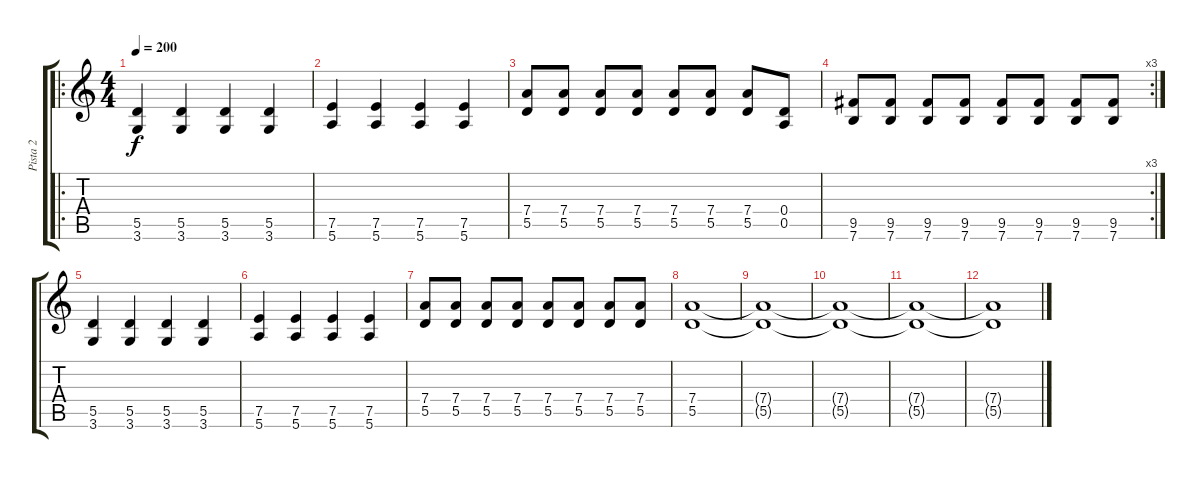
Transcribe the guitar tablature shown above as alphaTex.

\track ("Pista 2" "Pista 2") {instrument distortionguitar}
\staff {score tabs}
\tuning (E4 B3 G3 D3 A2 E2) {hide}
\ro
\ts (4 4)
\tempo 200
\clef g2
\ks c
(5.5 3.6).4{dy f volume 16 instrument distortionguitar} (5.5 3.6).4 (5.5 3.6).4 (5.5 3.6).4 |
(7.5 5.6).4 (7.5 5.6).4 (7.5 5.6).4 (7.5 5.6).4 |
(7.4 5.5).8 (7.4 5.5).8 (7.4 5.5).8 (7.4 5.5).8 (7.4 5.5).8 (7.4 5.5).8 (7.4 5.5).8 (0.4 0.5).8 |
\rc 3
(9.5 7.6).8 (9.5 7.6).8 (9.5 7.6).8 (9.5 7.6).8 (9.5 7.6).8 (9.5 7.6).8 (9.5 7.6).8 (9.5 7.6).8 |
(5.5 3.6).4 (5.5 3.6).4 (5.5 3.6).4 (5.5 3.6).4 |
(7.5 5.6).4 (7.5 5.6).4 (7.5 5.6).4 (7.5 5.6).4 |
(7.4 5.5).8 (7.4 5.5).8 (7.4 5.5).8 (7.4 5.5).8 (7.4 5.5).8 (7.4 5.5).8 (7.4 5.5).8 (7.4 5.5).8 |
(7.4 5.5).1 |
(7.4{t} 5.5{t}).1 |
(7.4{t} 5.5{t}).1 |
(7.4{t} 5.5{t}).1 |
(7.4{t} 5.5{t}).1
